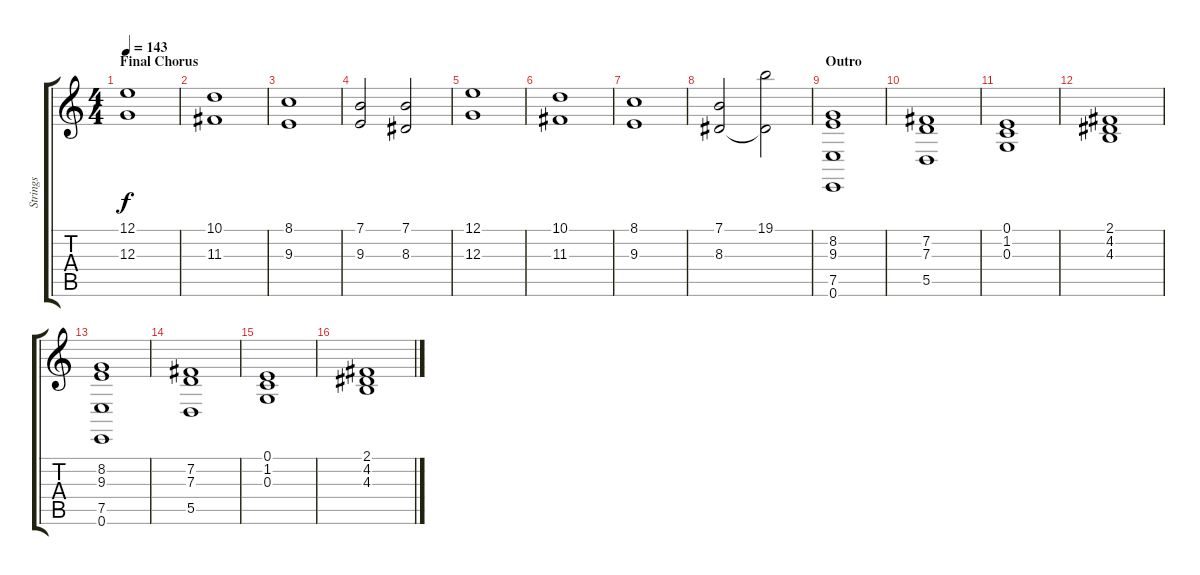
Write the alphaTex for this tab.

\track ("Strings" "Strings") {instrument synthstrings2}
\staff {score tabs}
\tuning (E4 B3 G3 D3 A2 E2) {hide}
\ts (4 4)
\section ("" "Final Chorus")
\tempo 143
\clef g2
\ks c
(12.1 12.3).1{dy f volume 11} |
(10.1 11.3).1 |
(8.1 9.3).1 |
(7.1 9.3).2 (7.1 8.3).2 |
(12.1 12.3).1 |
(10.1 11.3).1 |
(8.1 9.3).1 |
(7.1 8.3).2 (19.1 8.3{t}).2 |
\section ("" "Outro")
(8.2 9.3 7.5 0.6).1{volume 11} |
(7.2 7.3 5.5).1 |
(0.1 1.2 0.3).1 |
(2.1 4.2 4.3).1 |
(8.2 9.3 7.5 0.6).1 |
(7.2 7.3 5.5).1 |
(0.1 1.2 0.3).1 |
(2.1 4.2 4.3).1
